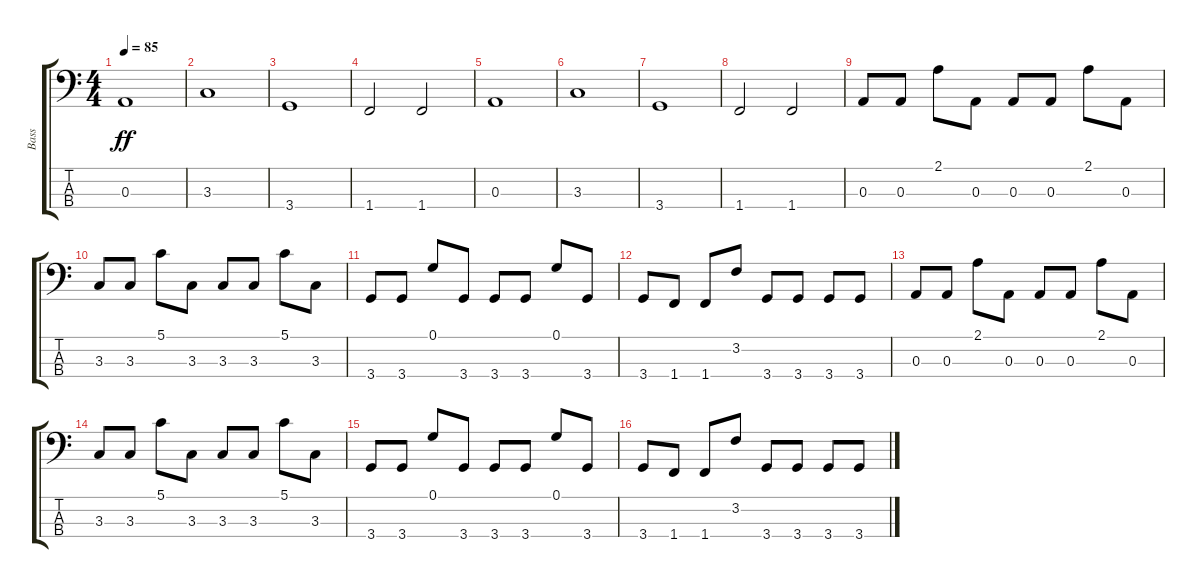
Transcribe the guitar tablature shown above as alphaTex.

\track ("Bass" "Bass") {instrument electricbassfinger}
\staff {score tabs}
\tuning (G2 D2 A1 E1) {hide}
\ts (4 4)
\tempo 85
\clef f4
\ks c
0.3.1{dy ff} |
3.3.1 |
3.4.1 |
1.4.2 1.4.2 |
0.3.1 |
3.3.1 |
3.4.1 |
1.4.2 1.4.2 |
0.3.8 0.3.8 2.1.8 0.3.8 0.3.8 0.3.8 2.1.8 0.3.8 |
3.3.8 3.3.8 5.1.8 3.3.8 3.3.8 3.3.8 5.1.8 3.3.8 |
3.4.8 3.4.8 0.1.8 3.4.8 3.4.8 3.4.8 0.1.8 3.4.8 |
3.4.8 1.4.8 1.4.8 3.2.8 3.4.8 3.4.8 3.4.8 3.4.8 |
0.3.8 0.3.8 2.1.8 0.3.8 0.3.8 0.3.8 2.1.8 0.3.8 |
3.3.8 3.3.8 5.1.8 3.3.8 3.3.8 3.3.8 5.1.8 3.3.8 |
3.4.8 3.4.8 0.1.8 3.4.8 3.4.8 3.4.8 0.1.8 3.4.8 |
3.4.8 1.4.8 1.4.8 3.2.8 3.4.8 3.4.8 3.4.8 3.4.8
